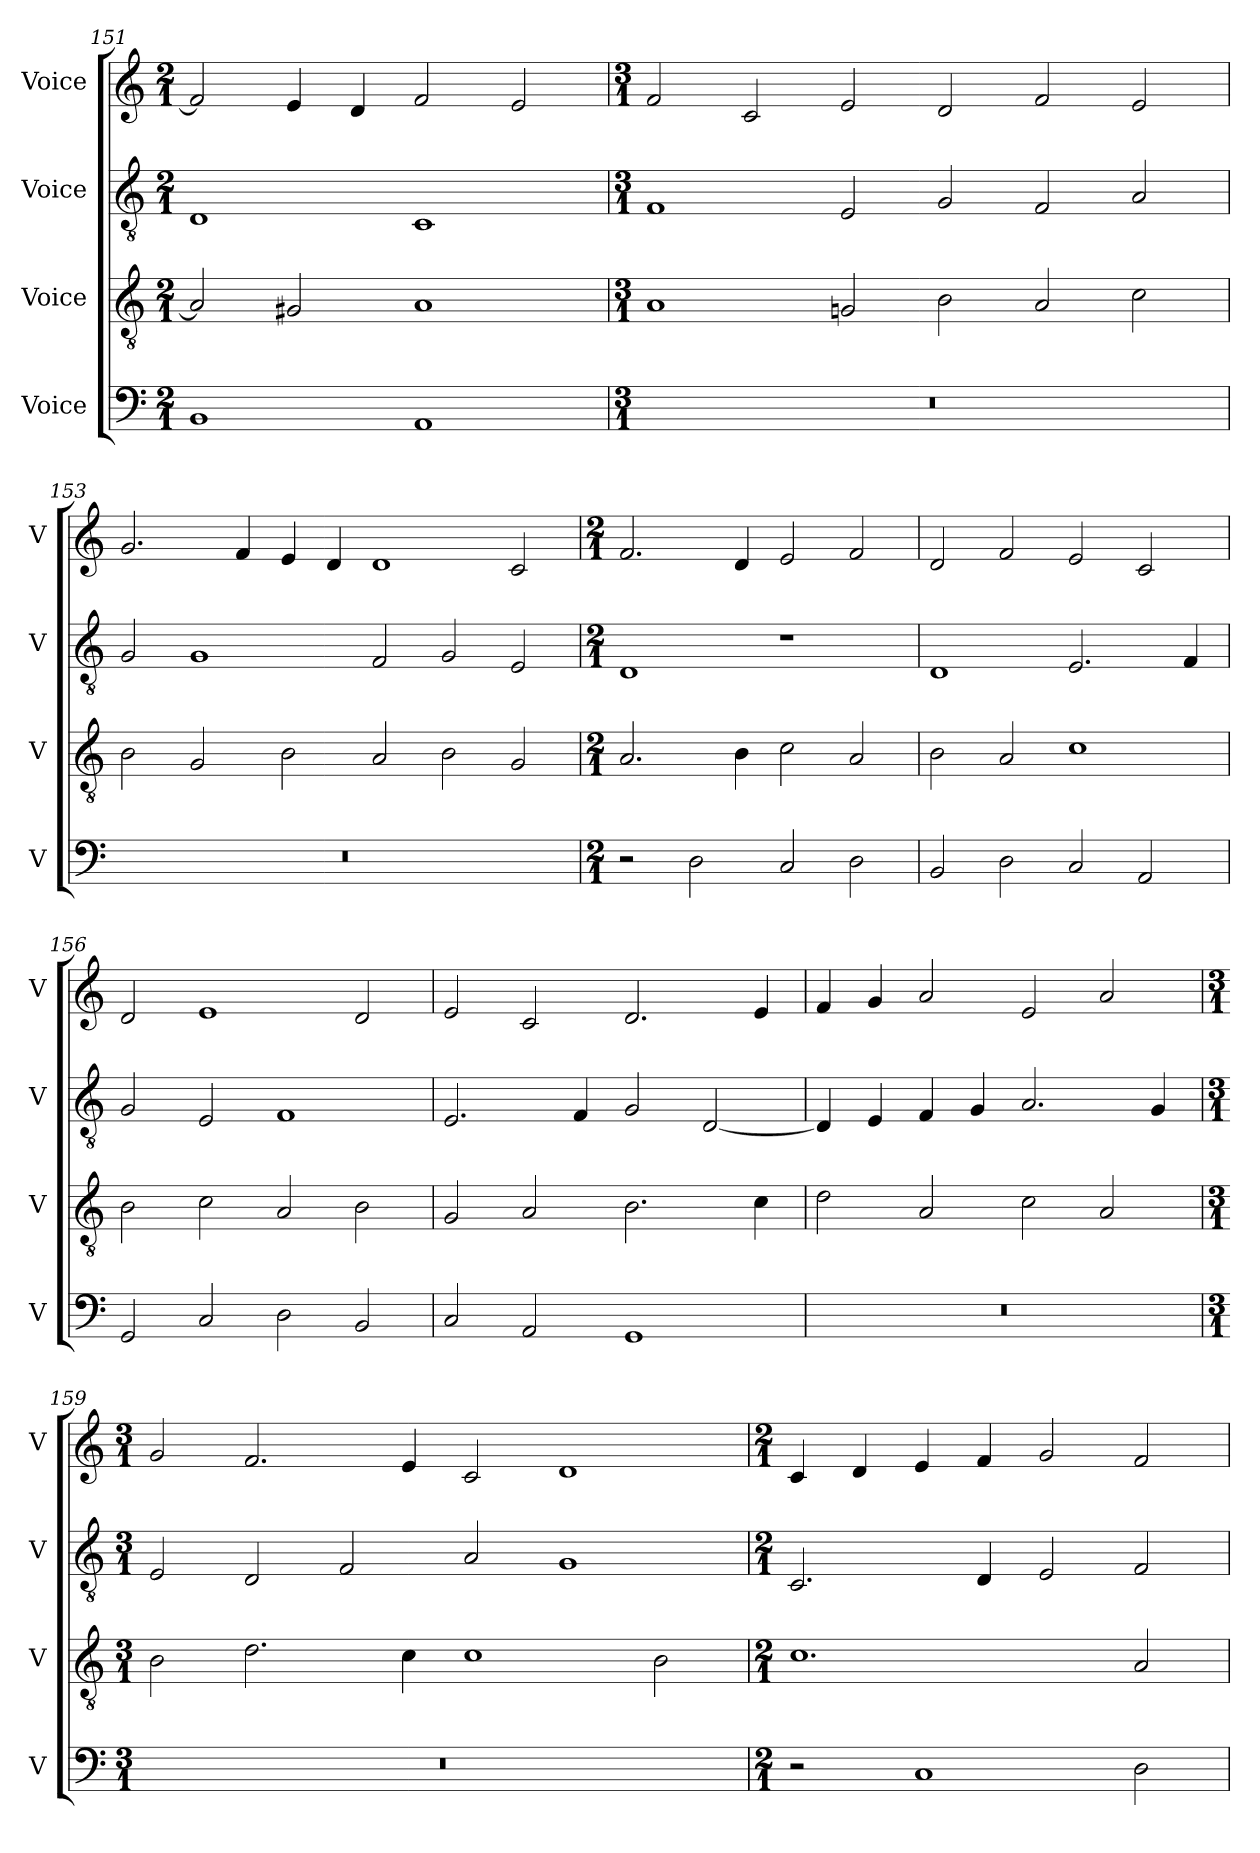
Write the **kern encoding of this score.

**kern	**kern	**kern	**kern
*part4	*part3	*part2	*part1
*staff4	*staff3	*staff2	*staff1
*I"Voice	*I"Voice	*I"Voice	*I"Voice
*I'V	*I'V	*I'V	*I'V
*clefF4	*clefGv2	*clefGv2	*clefG2
*k[]	*k[]	*k[]	*k[]
*M2/1	*M2/1	*M2/1	*M2/1
=151	=151	=151	=151
1BB	2A/]	1D	2f/]
.	2G#X/	.	4e/
.	.	.	4d/
1AA	1A	1C	2f/
.	.	.	2e/
=152	=152	=152	=152
*M3/1	*M3/1	*M3/1	*M3/1
0.r	1A	1F	2f/
.	.	.	2c/
.	2Gn/	2E/	2e/
.	2B\	2G/	2d/
.	2A/	2F/	2f/
.	2c\	2A/	2e/
!!LO:LB:g=z
=153	=153	=153	=153
0.r	2B\	2G/	2.g/
.	2G/	1G	.
.	.	.	4f/
.	2B\	.	4e/
.	.	.	4d/
.	2A/	2F/	1d
.	2B\	2G/	.
.	2G/	2E/	2c/
=154	=154	=154	=154
*M2/1	*M2/1	*M2/1	*M2/1
2r	2.A/	1D	2.f/
2D\	.	.	.
.	4B\	.	4d/
2C/	2c\	1r	2e/
2D\	2A/	.	2f/
=155	=155	=155	=155
2BB/	2B\	1D	2d/
2D\	2A/	.	2f/
2C/	1c	2.E/	2e/
2AA/	.	.	2c/
.	.	4F/	.
!!LO:LB:g=z
=156	=156	=156	=156
2GG/	2B\	2G/	2d/
2C/	2c\	2E/	1e
2D\	2A/	1F	.
2BB/	2B\	.	2d/
=157	=157	=157	=157
2C/	2G/	2.E/	2e/
2AA/	2A/	.	2c/
.	.	4F/	.
1GG	2.B\	2G/	2.d/
.	.	[2D/	.
.	4c\	.	4e/
=158	=158	=158	=158
0r	2d\	4D/]	4f/
.	.	4E/	4g/
.	2A/	4F/	2a/
.	.	4G/	.
.	2c\	2.A/	2e/
.	2A/	.	2a/
.	.	4G/	.
!!LO:PB:g=z
=159	=159	=159	=159
*M3/1	*M3/1	*M3/1	*M3/1
0.r	2B\	2E/	2g/
.	2.d\	2D/	2.f/
.	.	2F/	.
.	4c\	.	4e/
.	1c	2A/	2c/
.	.	1G	1d
.	2B\	.	.
=160	=160	=160	=160
*M2/1	*M2/1	*M2/1	*M2/1
2r	1.c	2.C/	4c/
.	.	.	4d/
1C	.	.	4e/
.	.	4D/	4f/
.	.	2E/	2g/
2D\	2A/	2F/	2f/
=	=	=	=
*-	*-	*-	*-
